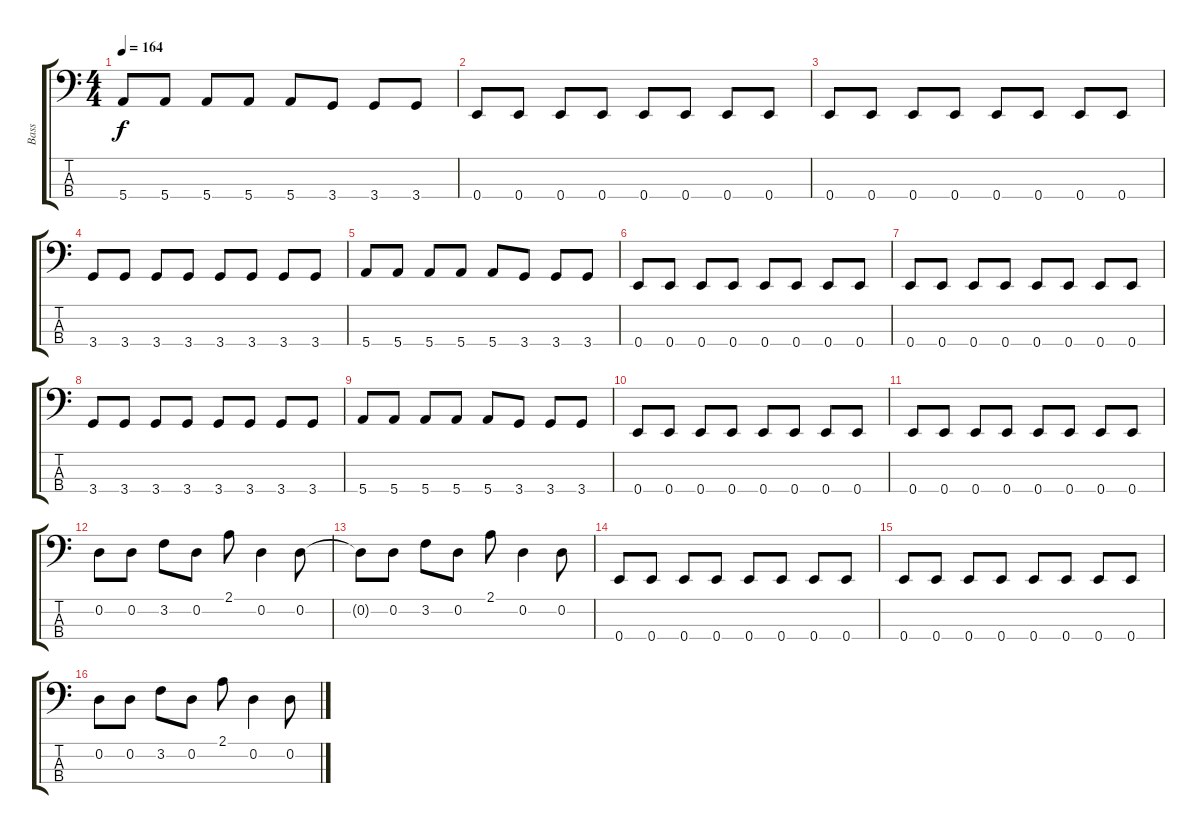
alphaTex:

\track ("Bass" "Bass") {instrument electricbasspick}
\staff {score tabs}
\tuning (G2 D2 A1 E1) {hide}
\ts (4 4)
\tempo 164
\clef f4
\ks c
5.4.8{dy f} 5.4.8 5.4.8 5.4.8 5.4.8 3.4.8 3.4.8 3.4.8 |
0.4.8 0.4.8 0.4.8 0.4.8 0.4.8 0.4.8 0.4.8 0.4.8 |
0.4.8 0.4.8 0.4.8 0.4.8 0.4.8 0.4.8 0.4.8 0.4.8 |
3.4.8 3.4.8 3.4.8 3.4.8 3.4.8 3.4.8 3.4.8 3.4.8 |
5.4.8 5.4.8 5.4.8 5.4.8 5.4.8 3.4.8 3.4.8 3.4.8 |
0.4.8 0.4.8 0.4.8 0.4.8 0.4.8 0.4.8 0.4.8 0.4.8 |
0.4.8 0.4.8 0.4.8 0.4.8 0.4.8 0.4.8 0.4.8 0.4.8 |
3.4.8 3.4.8 3.4.8 3.4.8 3.4.8 3.4.8 3.4.8 3.4.8 |
5.4.8 5.4.8 5.4.8 5.4.8 5.4.8 3.4.8 3.4.8 3.4.8 |
0.4.8 0.4.8 0.4.8 0.4.8 0.4.8 0.4.8 0.4.8 0.4.8 |
0.4.8 0.4.8 0.4.8 0.4.8 0.4.8 0.4.8 0.4.8 0.4.8 |
0.2.8 0.2.8 3.2.8 0.2.8 2.1.8 0.2.4 0.2.8 |
0.2{t}.8 0.2.8 3.2.8 0.2.8 2.1.8 0.2.4 0.2.8 |
0.4.8 0.4.8 0.4.8 0.4.8 0.4.8 0.4.8 0.4.8 0.4.8 |
0.4.8 0.4.8 0.4.8 0.4.8 0.4.8 0.4.8 0.4.8 0.4.8 |
0.2.8 0.2.8 3.2.8 0.2.8 2.1.8 0.2.4 0.2.8
